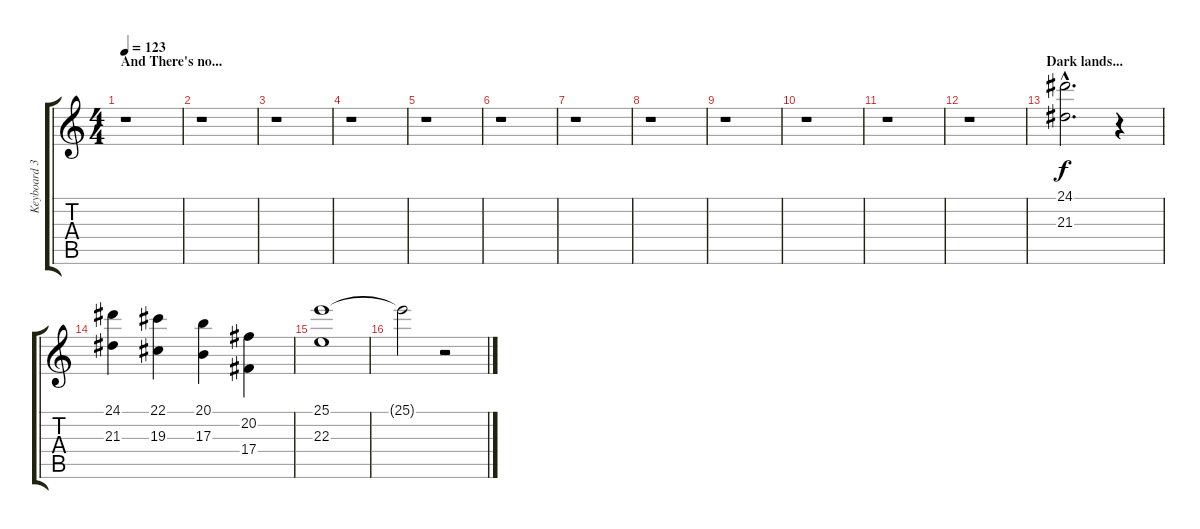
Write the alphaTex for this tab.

\track ("Keyboard 3" "Keyboard 3") {instrument glockenspiel}
\staff {score tabs}
\tuning (Eb4 Bb3 Gb3 Db3 Ab2 Eb2) {hide}
\ts (4 4)
\section ("" "And There's no...")
\tempo 123
\clef g2
\ks c
r.1{dy f} |
r.1 |
r.1 |
r.1 |
r.1 |
r.1 |
r.1 |
r.1 |
r.1 |
r.1 |
r.1 |
r.1 |
\section ("" "Dark lands...")
(24.1{hac} 21.3{hac}).2{d volume 2 instrument synthstrings1} r.4 |
(24.1 21.3).4 (22.1 19.3).4 (20.1 17.3).4 (20.2 17.4).4 |
(25.1 22.3).1 |
25.1{t}.2 r.2
